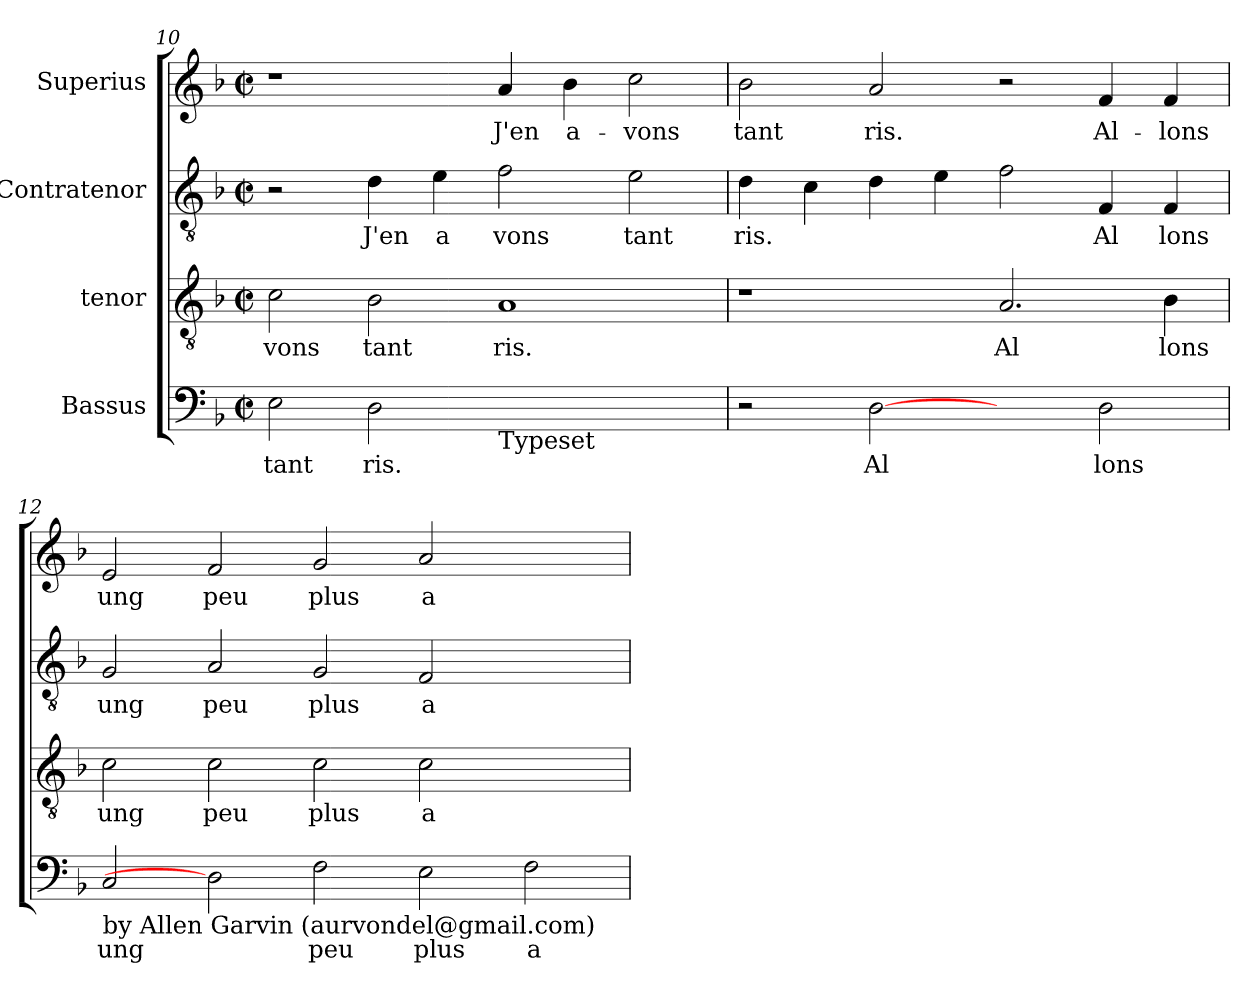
**kern	**text	**kern	**text	**kern	**text	**kern	**text
*part4	*part4	*part3	*part3	*part2	*part2	*part1	*part1
*staff4	*staff4	*staff3	*staff3	*staff2	*staff2	*staff1	*staff1
*I"Bassus	*	*I"tenor	*	*I"Contratenor	*	*I"Superius	*
!!LO:PB:g=z
*clefF4	*	*clefGv2	*	*clefGv2	*	*clefG2	*
*k[b-]	*	*k[b-]	*	*k[b-]	*	*k[b-]	*
*F:	*	*F:	*	*F:	*	*F:	*
*M2/2	*	*M2/2	*	*M2/2	*	*M2/2	*
*met(c|)	*	*met(c|)	*	*met(c|)	*	*met(c|)	*
=10	=10	=10	=10	=10	=10	=10	=10
!	!LO:LY:b:cj	!	!LO:LY:b:cj	!	!	!	!
2E\	tant	2c\	vons	2r	.	1r	.
!	!LO:LY:b:cj	!	!LO:LY:b:cj	!	!LO:LY:b:cj	!	!
2D\	ris.	2B-\	tant	4d\	J'en	.	.
!	!	!	!	!	!LO:LY:b:cj	!	!
.	.	.	.	4e\	a	.	.
!LO:TX:b:t=Typeset	!	!	!	!	!	!	!
!	!	!	!LO:LY:b:cj	!	!LO:LY:b:cj	!	!LO:LY:b:cj
1ryy	.	1A	ris.	2f\	vons	4a/	J'en
!	!	!	!	!	!	!	!LO:LY:b:cj
.	.	.	.	.	.	4b-\	a-
!	!	!	!	!	!LO:LY:b:cj	!	!LO:LY:b:cj
.	.	.	.	2e\	tant	2cc\	-vons
=11	=11	=11	=11	=11	=11	=11	=11
!	!	!	!	!	!LO:LY:b:cj	!	!LO:LY:b:cj
2r	.	1r	.	4d\	ris.	2b-\	tant
!	!	!	!	!	!LO:LY:b:cj	!	!
.	.	.	.	4c\	.	.	.
!	!LO:LY:b:cj	!	!	!	!LO:LY:b:cj	!	!LO:LY:b:cj
[2D	Al	.	.	4d\	.	2a/	ris.
!	!	!	!	!	!LO:LY:b:cj	!	!
.	.	.	.	4e\	.	.	.
!	!	!	!LO:LY:b:cj	!	!LO:LY:b:cj	!	!
2ryy	.	2.A/	Al	2f\	.	2r	.
!	!LO:LY:b:cj	!	!	!	!LO:LY:b:cj	!	!LO:LY:b:cj
2D\	lons	.	.	4F/	Al	4f/	Al-
!	!	!	!LO:LY:b:cj	!	!LO:LY:b:cj	!	!LO:LY:b:cj
.	.	4B-\	lons	4F/	lons	4f/	-lons
=12	=12	=12	=12	=12	=12	=12	=12
!LO:TX:b:t=by Allen Garvin (aurvondel@gmail.com)	!	!	!	!	!	!	!
!	!LO:LY:b:cj	!	!LO:LY:b:cj	!	!LO:LY:b:cj	!	!LO:LY:b:cj
2C/	ung	2c\	ung	2G/	ung	2e/	ung
!	!	!	!LO:LY:b:cj	!	!LO:LY:b:cj	!	!LO:LY:b:cj
2D]	.	2c\	peu	2A/	peu	2f/	peu
!	!LO:LY:b:cj	!	!LO:LY:b:cj	!	!LO:LY:b:cj	!	!LO:LY:b:cj
2F\	peu	2c\	plus	2G/	plus	2g/	plus
!	!LO:LY:b:cj	!	!LO:LY:b:cj	!	!LO:LY:b:cj	!	!LO:LY:b:cj
2E\	plus	2c\	a	2F/	a	2a/	a-
!	!LO:LY:b:cj	!	!	!	!	!	!
2F\	a	2ryy	.	2ryy	.	2ryy	.
=	=	=	=	=	=	=	=
*-	*-	*-	*-	*-	*-	*-	*-
